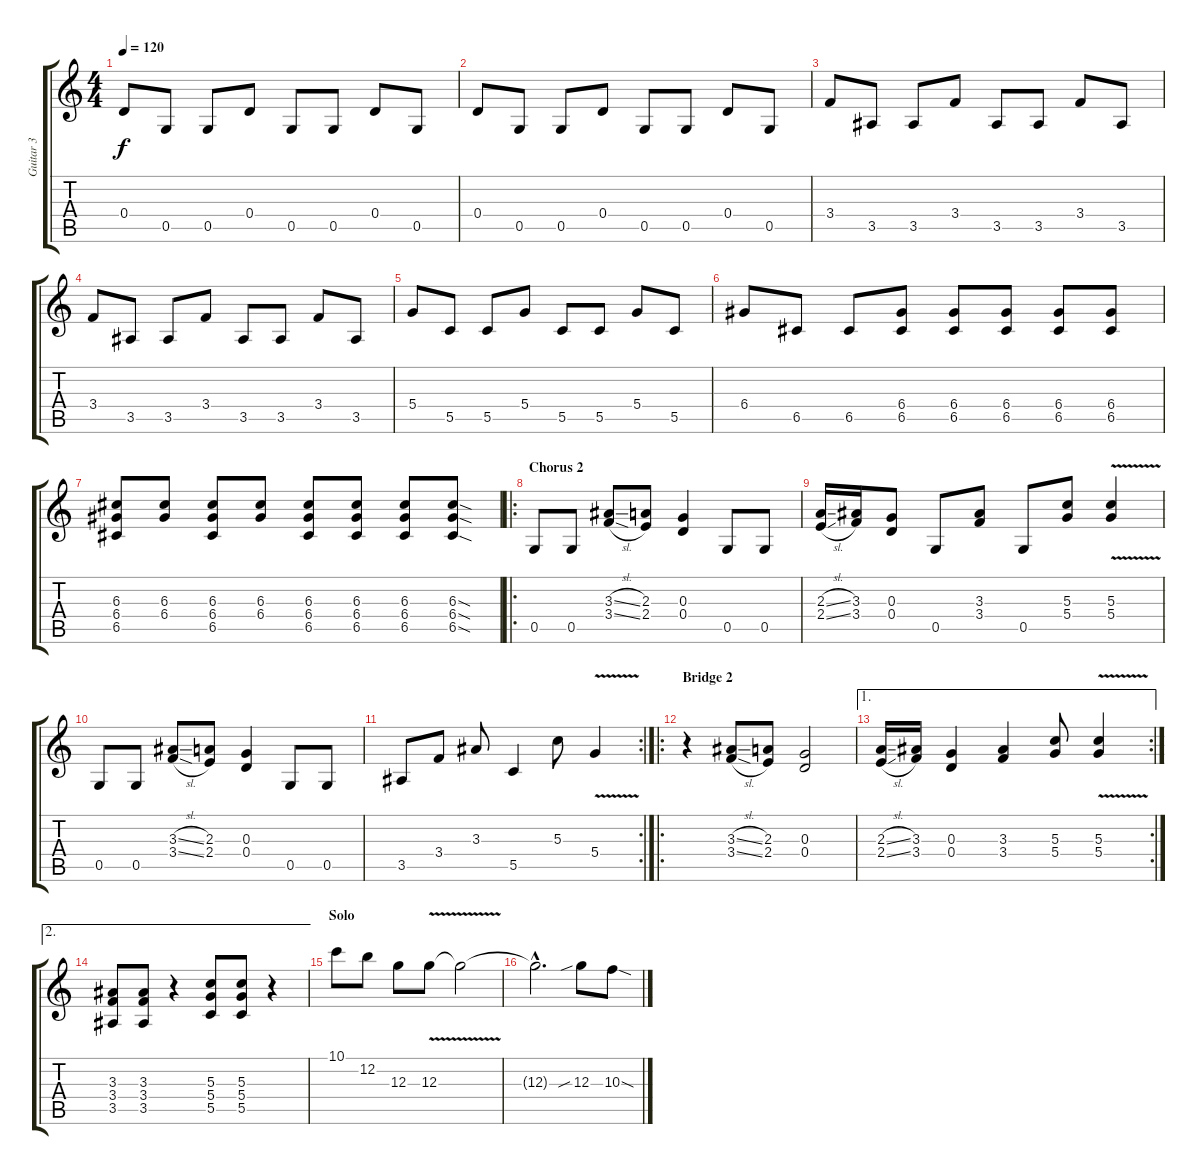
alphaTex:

\track ("Guitar 3" "Guitar 3") {instrument distortionguitar}
\staff {score tabs}
\tuning (D4 B3 G3 D3 G2 D2) {hide}
\ts (4 4)
\tempo 120
\clef g2
\ks c
0.4.8{dy f} 0.5.8 0.5.8 0.4.8 0.5.8 0.5.8 0.4.8 0.5.8 |
0.4.8 0.5.8 0.5.8 0.4.8 0.5.8 0.5.8 0.4.8 0.5.8 |
3.4.8 3.5.8 3.5.8 3.4.8 3.5.8 3.5.8 3.4.8 3.5.8 |
3.4.8 3.5.8 3.5.8 3.4.8 3.5.8 3.5.8 3.4.8 3.5.8 |
5.4.8 5.5.8 5.5.8 5.4.8 5.5.8 5.5.8 5.4.8 5.5.8 |
6.4.8 6.5.8 6.5.8 (6.4 6.5).8 (6.4 6.5).8 (6.4 6.5).8 (6.4 6.5).8 (6.4 6.5).8 |
(6.3 6.4 6.5).8 (6.3 6.4).8 (6.3 6.4 6.5).8 (6.3 6.4).8 (6.3 6.4 6.5).8 (6.3 6.4 6.5).8 (6.3 6.4 6.5).8 (6.3{sod} 6.4{sod} 6.5{sod}).8 |
\ro
\section ("" "Chorus 2")
0.5.8 0.5.8 (3.3{sl} 3.4{sl}).8 (2.3 2.4).8 (0.3 0.4).4 0.5.8 0.5.8 |
(2.3{sl} 2.4{sl}).16 (3.3 3.4).16 (0.3 0.4).8 0.5.8 (3.3 3.4).8 0.5.8 (5.3 5.4).8 (5.3{v} 5.4{v}).4 |
0.5.8 0.5.8 (3.3{sl} 3.4{sl}).8 (2.3 2.4).8 (0.3 0.4).4 0.5.8 0.5.8 |
\rc 2
3.5.8 3.4.8 3.3.8 5.5.4 5.3.8 5.4{v}.4 |
\ro
\section ("" "Bridge 2")
r.4{volume 16} (3.3{sl} 3.4{sl}).8 (2.3 2.4).8 (0.3 0.4).2 |
\ae 1
\rc 2
(2.3{sl} 2.4{sl}).16 (3.3 3.4).16 (0.3 0.4).4 (3.3 3.4).4 (5.3 5.4).8 (5.3{v} 5.4{v}).4 |
\ae 2
(3.3 3.4 3.5).8{volume 13} (3.3 3.4 3.5).8 r.4 (5.3 5.4 5.5).8 (5.3 5.4 5.5).8 r.4 |
\section ("" "Solo")
10.1.8{volume 16} 12.2.8 12.3.8 12.3{v}.8 12.3{t}.2 |
12.3{hac t}.2{d} 12.3{sib}.8 10.3{sod}.8
